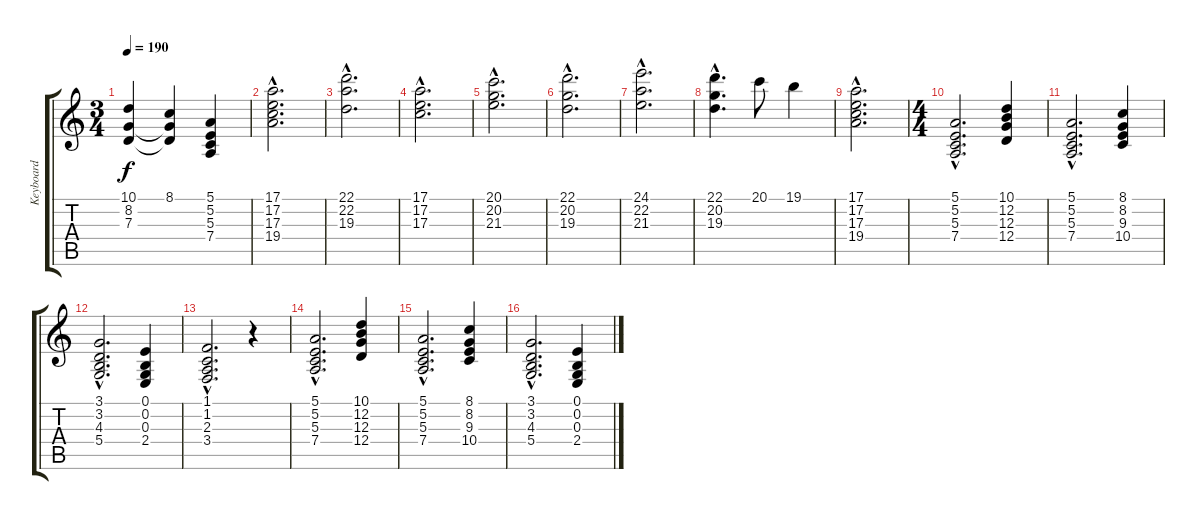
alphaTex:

\track ("Keyboard" "Keyboard") {instrument stringensemble1}
\staff {score tabs}
\tuning (E4 B3 G3 D3 A2 E2) {hide}
\ts (3 4)
\tempo 190
\clef g2
\ks c
(10.1 8.2 7.3).4{dy f} (8.1 8.2{t} 7.3{t}).4 (5.1 5.2 5.3 7.4).4 |
(17.1{hac} 17.2{hac} 17.3{hac} 19.4{hac}).2{d} |
(22.1{hac} 22.2{hac} 19.3{hac}).2{d} |
(17.1{hac} 17.2{hac} 17.3{hac}).2{d} |
(20.1{hac} 20.2{hac} 21.3{hac}).2{d} |
(22.1{hac} 20.2{hac} 19.3{hac}).2{d} |
(24.1{hac} 22.2{hac} 21.3{hac}).2{d} |
(22.1{hac} 20.2{hac} 19.3{hac}).4{d} 20.1.8 19.1.4 |
(17.1{hac} 17.2{hac} 17.3{hac} 19.4{hac}).2{d} |
\ts (4 4)
(5.1{hac} 5.2{hac} 5.3{hac} 7.4{hac}).2{d} (10.1 12.2 12.3 12.4).4 |
(5.1{hac} 5.2{hac} 5.3{hac} 7.4{hac}).2{d} (8.1 8.2 9.3 10.4).4 |
(3.1{hac} 3.2{hac} 4.3{hac} 5.4{hac}).2{d} (0.1 0.2 0.3 2.4).4 |
(1.1{hac} 1.2{hac} 2.3{hac} 3.4{hac}).2{d} r.4 |
(5.1{hac} 5.2{hac} 5.3{hac} 7.4{hac}).2{d} (10.1 12.2 12.3 12.4).4 |
(5.1{hac} 5.2{hac} 5.3{hac} 7.4{hac}).2{d} (8.1 8.2 9.3 10.4).4 |
(3.1{hac} 3.2{hac} 4.3{hac} 5.4{hac}).2{d} (0.1 0.2 0.3 2.4).4
